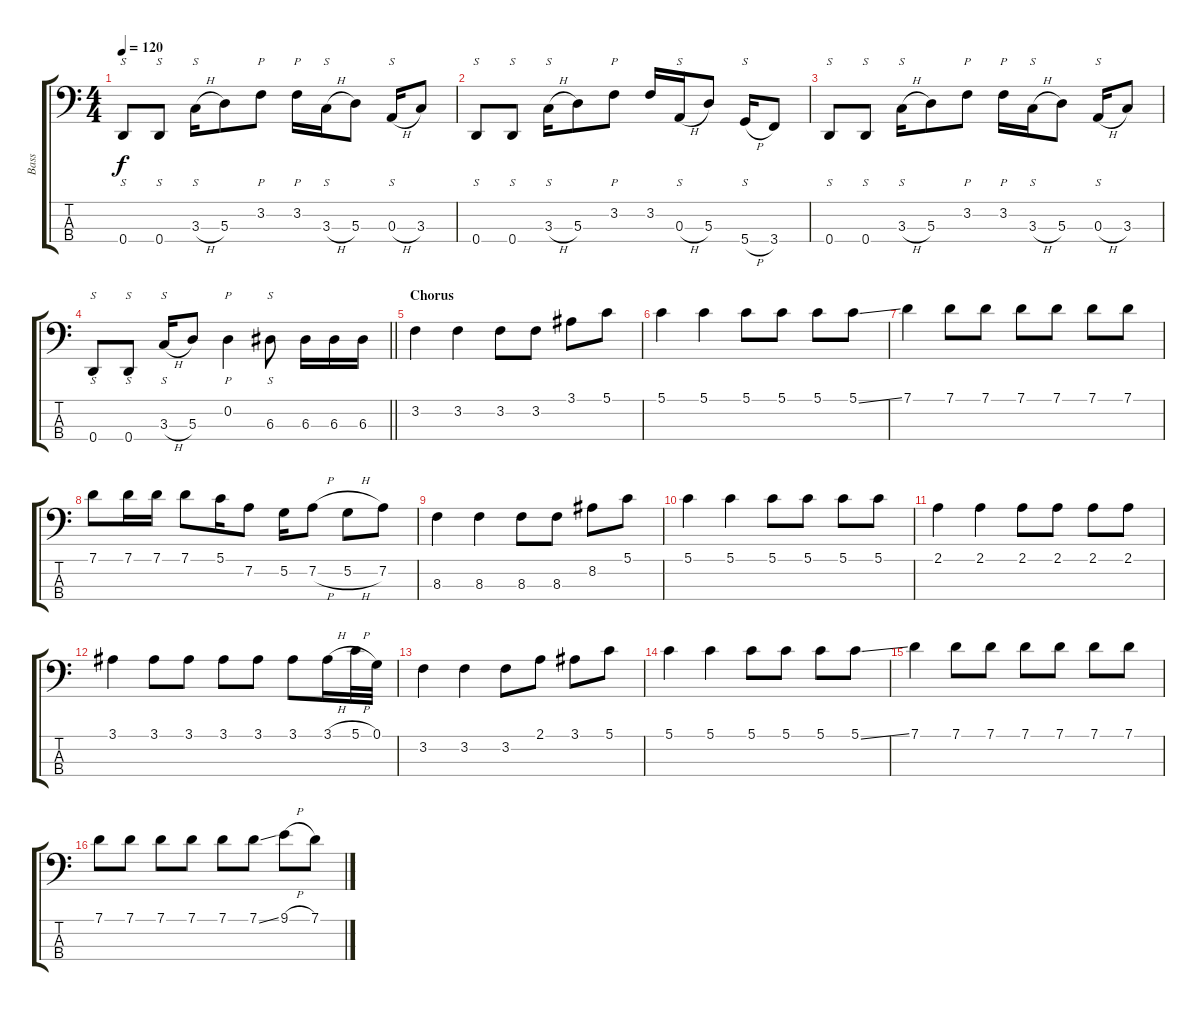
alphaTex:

\track ("Bass" "Bass") {instrument electricbassfinger}
\staff {score tabs}
\tuning (G2 D2 A1 D1) {hide}
\ts (4 4)
\tempo 120
\clef f4
\ks c
0.4.8{s dy f} 0.4.8{s} 3.3{h}.16{s} 5.3.8 3.2.8{p} 3.2.16{p} 3.3{h}.16{s} 5.3.8 0.3{h}.16{s} 3.3.8 |
0.4.8{s} 0.4.8{s} 3.3{h}.16{s} 5.3.8 3.2.8{p} 3.2.16 0.3{h}.16{s} 5.3.8 5.4{h}.16{s} 3.4.8 |
0.4.8{s} 0.4.8{s} 3.3{h}.16{s} 5.3.8 3.2.8{p} 3.2.16{p} 3.3{h}.16{s} 5.3.8 0.3{h}.16{s} 3.3.8 |
\barLineRight lightlight
0.4.8{s} 0.4.8{s} 3.3{h}.16{s} 5.3.8 0.2.4{p} 6.3.8{s} 6.3.16 6.3.16 6.3.16 |
\section ("" "Chorus")
3.2.4 3.2.4 3.2.8 3.2.8 3.1.8 5.1.8 |
5.1.4 5.1.4 5.1.8 5.1.8 5.1.8 5.1{ss}.8 |
7.1.4 7.1.8 7.1.8 7.1.8 7.1.8 7.1.8 7.1.8 |
7.1.8 7.1.16 7.1.16 7.1.8 5.1.16 7.2.8 5.2.16 7.2{h}.8 5.2{h}.8 7.2.8 |
8.3.4 8.3.4 8.3.8 8.3.8 8.2.8 5.1.8 |
5.1.4 5.1.4 5.1.8 5.1.8 5.1.8 5.1.8 |
2.1.4 2.1.4 2.1.8 2.1.8 2.1.8 2.1.8 |
3.1.4 3.1.8 3.1.8 3.1.8 3.1.8 3.1.8 3.1{h}.16 5.1{h}.32 0.1.32 |
3.2.4 3.2.4 3.2.8 2.1.8 3.1.8 5.1.8 |
5.1.4 5.1.4 5.1.8 5.1.8 5.1.8 5.1{ss}.8 |
7.1.4 7.1.8 7.1.8 7.1.8 7.1.8 7.1.8 7.1.8 |
7.1.8 7.1.8 7.1.8 7.1.8 7.1.8 7.1{ss}.8 9.1{h}.8 7.1.8
